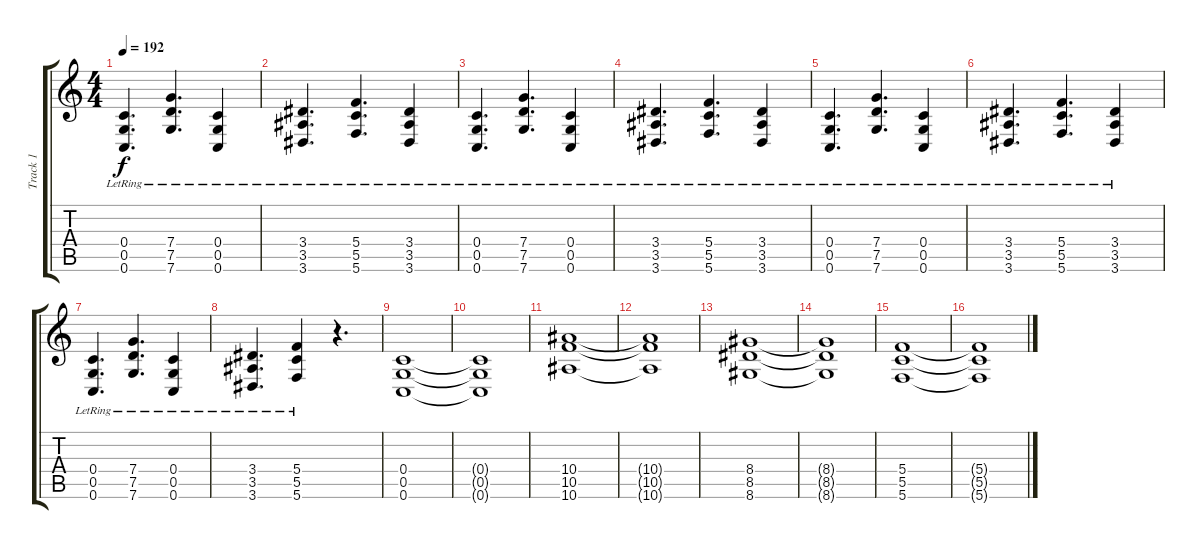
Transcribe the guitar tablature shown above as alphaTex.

\track ("Track 1" "Track 1") {instrument distortionguitar}
\staff {score tabs}
\tuning (D4 A3 F3 C3 G2 C2) {hide}
\ts (4 4)
\tempo 192
\clef g2
\ks c
(0.4{lr} 0.5{lr} 0.6{lr}).4{d dy f} (7.4{lr} 7.5{lr} 7.6{lr}).4{d} (0.4{lr} 0.5{lr} 0.6{lr}).4 |
(3.4{lr} 3.5{lr} 3.6{lr}).4{d} (5.4{lr} 5.5{lr} 5.6{lr}).4{d} (3.4{lr} 3.5{lr} 3.6{lr}).4 |
(0.4{lr} 0.5{lr} 0.6{lr}).4{d} (7.4{lr} 7.5{lr} 7.6{lr}).4{d} (0.4{lr} 0.5{lr} 0.6{lr}).4 |
(3.4{lr} 3.5{lr} 3.6{lr}).4{d} (5.4{lr} 5.5{lr} 5.6{lr}).4{d} (3.4{lr} 3.5{lr} 3.6{lr}).4 |
(0.4{lr} 0.5{lr} 0.6{lr}).4{d} (7.4{lr} 7.5{lr} 7.6{lr}).4{d} (0.4{lr} 0.5{lr} 0.6{lr}).4 |
(3.4{lr} 3.5{lr} 3.6{lr}).4{d} (5.4{lr} 5.5{lr} 5.6{lr}).4{d} (3.4{lr} 3.5{lr} 3.6{lr}).4 |
(0.4{lr} 0.5{lr} 0.6{lr}).4{d} (7.4{lr} 7.5{lr} 7.6{lr}).4{d} (0.4{lr} 0.5{lr} 0.6{lr}).4 |
(3.4{lr} 3.5{lr} 3.6{lr}).4{d} (5.4{lr} 5.5{lr} 5.6{lr}).4 r.4{d} |
(0.4 0.5 0.6).1 |
(0.4{t} 0.5{t} 0.6{t}).1 |
(10.4 10.5 10.6).1 |
(10.4{t} 10.5{t} 10.6{t}).1 |
(8.4 8.5 8.6).1 |
(8.4{t} 8.5{t} 8.6{t}).1 |
(5.4 5.5 5.6).1 |
(5.4{t} 5.5{t} 5.6{t}).1
